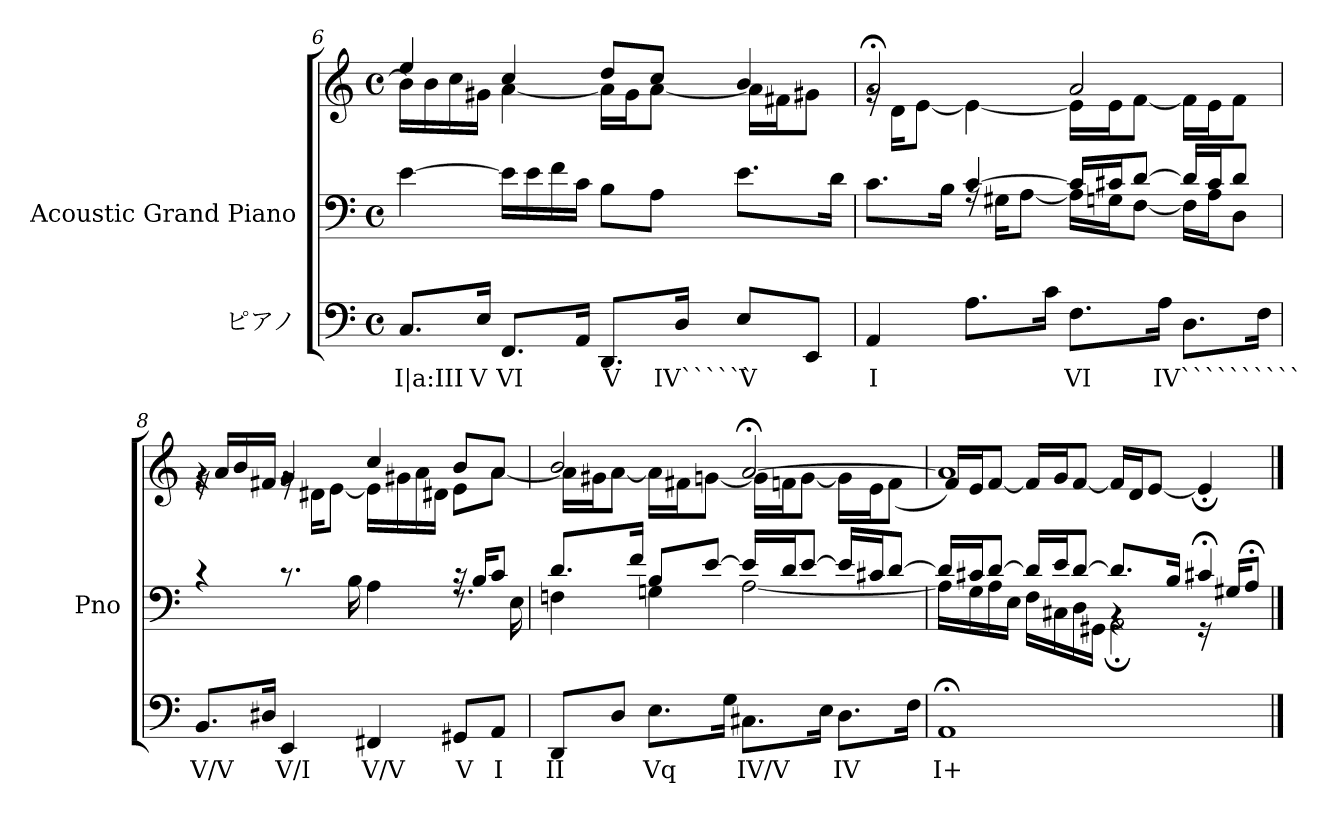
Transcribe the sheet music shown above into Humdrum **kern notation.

**kern	**text	**kern	**kern
*part2	*part2	*part1	*part1
*staff3	*staff3	*staff2	*staff1
*I"ピアノ	*	*I"Acoustic Grand Piano	*
*	*	*I'Pno	*
!!LO:PB:g=z
*clefF4	*	*clefF4	*clefG2
*k[]	*	*k[]	*k[]
*C:	*	*C:	*C:
*M4/4	*	*M4/4	*M4/4
*met(c)	*	*met(c)	*met(c)
=6	=6	=6	=6
!	!LO:LY:b	!	!
*	*	*	*^
8.C/L	I|a:III	[4e\	4ee/	16b\LL]
.	.	.	.	16b\
.	.	.	.	16cc\
!	!LO:LY:b	!	!	!
16E/Jk	V	.	.	16g#X\JJ
!	!LO:LY:b	!	!	!
8.FF/L	VI	16e\LL]	4cc/	[<4a\
.	.	16e\	.	.
.	.	16f\	.	.
16AA/Jk	.	16c\JJ	.	.
!	!LO:LY:b	!	!	!
8.DD/L	V	8B\L	8dd/L	16a\LL]
.	.	.	.	16g#\J
.	.	8A\J	8cc/J	[<8a\J
!	!LO:LY:b	!	!	!
16D/Jk	IV``````	.	.	.
!	!LO:LY:b	!	!	!
8E/L	V	8.e\L	4b/	16a\LL]
.	.	.	.	16f#X\J
8EE/J	.	.	.	8g#X\J
.	.	16d\Jk	.	.
=7	=7	=7	=7	=7
!	!LO:LY:b	!	!	!
*	*	*^	*	*
4AA/	I	8.c\L	4ryy	2a;</	16rg
.	.	.	.	.	16d\KL
.	.	.	.	.	[<8e\J
.	.	16B\Jk	.	.	.
8.A\L	.	[>4c/	16rA	.	4e\_
.	.	.	16G#X\KL	.	.
.	.	.	[<8A\J	.	.
16c\Jk	.	.	.	.	.
!	!LO:LY:b	!	!	!	!
8.F\L	VI	16c/LL]	16A\LL]	2a/	16e\LL]
.	.	16c#X/J	16Gn\J	.	16e\J
.	.	[>8d/J	[<8F\J	.	[<8f\J
!	!LO:LY:b	!	!	!	!
16A\Jk	IV``````````	.	.	.	.
8.D\L	.	16d/LL]	16F\LL]	.	16f\LL]
.	.	16c#/J	16A\J	.	16e\J
.	.	8d/J	8D\J	.	8f\J
16F\Jk	.	.	.	.	.
=8	=8	=8	=8	=8	=8
!	!LO:LY:b	!	!	!	!
8.BB/L	V/V	4rc	2.ryy	16rg	4rg
.	.	.	.	16a/LL	.
.	.	.	.	16b/	.
16D#X/Jk	.	.	.	16f#X/JJ	.
!	!LO:LY:b	!	!	!	!
4EE/	V/I	8.rc	.	4g/	16rg
.	.	.	.	.	16d#X\KL
.	.	.	.	.	[<8e\J
.	.	16B\	.	.	.
!	!LO:LY:b	!	!	!	!
4FF#X/	V/V	4A\	.	4cc/	16e\LL]
.	.	.	.	.	16g#X\
.	.	.	.	.	16a\
.	.	.	.	.	16d#X\JJ
!	!LO:LY:b	!	!	!	!
8GG#X/L	V	16rc	8.rF	8b/L	8e\L
.	.	16B/KL	.	.	.
!	!LO:LY:b	!	!	!	!
8AA/J	I	8c/J	.	8a/J	[<8a\J
.	.	.	16E\	.	.
!!LO:LB:g=z	!!
=9	=9	=9	=9	=9	=9
!	!LO:LY:b	!	!	!	!
8DD/L	II	8.d/L	4Fn\	2b/	16a\LL]
.	.	.	.	.	16g#X\J
8D/J	.	.	.	.	[<8a\J
.	.	16f/Jk	.	.	.
!	!LO:LY:b	!	!	!	!
8.E\L	Vq	8B/L	4Gn\	.	16a\LL]
.	.	.	.	.	16f#X\J
.	.	[>8e/J	.	.	[<8gn\J
16G\Jk	.	.	.	.	.
!	!LO:LY:b	!	!	!	!
8.C#X\L	IV/V	16e/LL]	[<2A\	[>2a;</	16g\LL]
.	.	16d/J	.	.	16fn\J
.	.	[>8e/J	.	.	[<8g\J
16E\Jk	.	.	.	.	.
!	!LO:LY:b	!	!	!	!
8.D\L	IV	16e/LL]	.	.	16g\LL]
.	.	16c#X/J	.	.	16e\J
.	.	[>8d/J	.	.	(<8f\J
16F\Jk	.	.	.	.	.
*	*	*v	*v	*	*
=10	=10	=10	=10	=10
!	!LO:LY:b	!	!	!
*	*	*^	*	*
*	*	*	*^	*	*
1AA;	I+	16d/LL]	16A\LL]	2ryy	1a])	16f/LL
.	.	16c#X/J	16G\	.	.	16e/J
.	.	[>8d/J	16A\	.	.	[>8f/J
.	.	.	16E\JJ	.	.	.
.	.	16d/LL]	16F\LL	.	.	16f/LL]
.	.	16e/J	16C#X\	.	.	16g/J
.	.	[>8d/J	16D\	.	.	[>8f/J
.	.	.	16GG#X\JJ	.	.	.
.	.	8.d/L]	2AA;\	4rBB	.	16f/LL]
.	.	.	.	.	.	16d/J
.	.	.	.	.	.	[>8e/J
.	.	16B/Jk	.	.	.	.
.	.	4c#X;</	.	16rGG	.	4e;</]
.	.	.	.	16G#X/KL	.	.
.	.	.	.	8A;/J	.	.
*	*	*v	*v	*v	*	*
*	*	*	*v	*v
==	==	==	==
*-	*-	*-	*-
